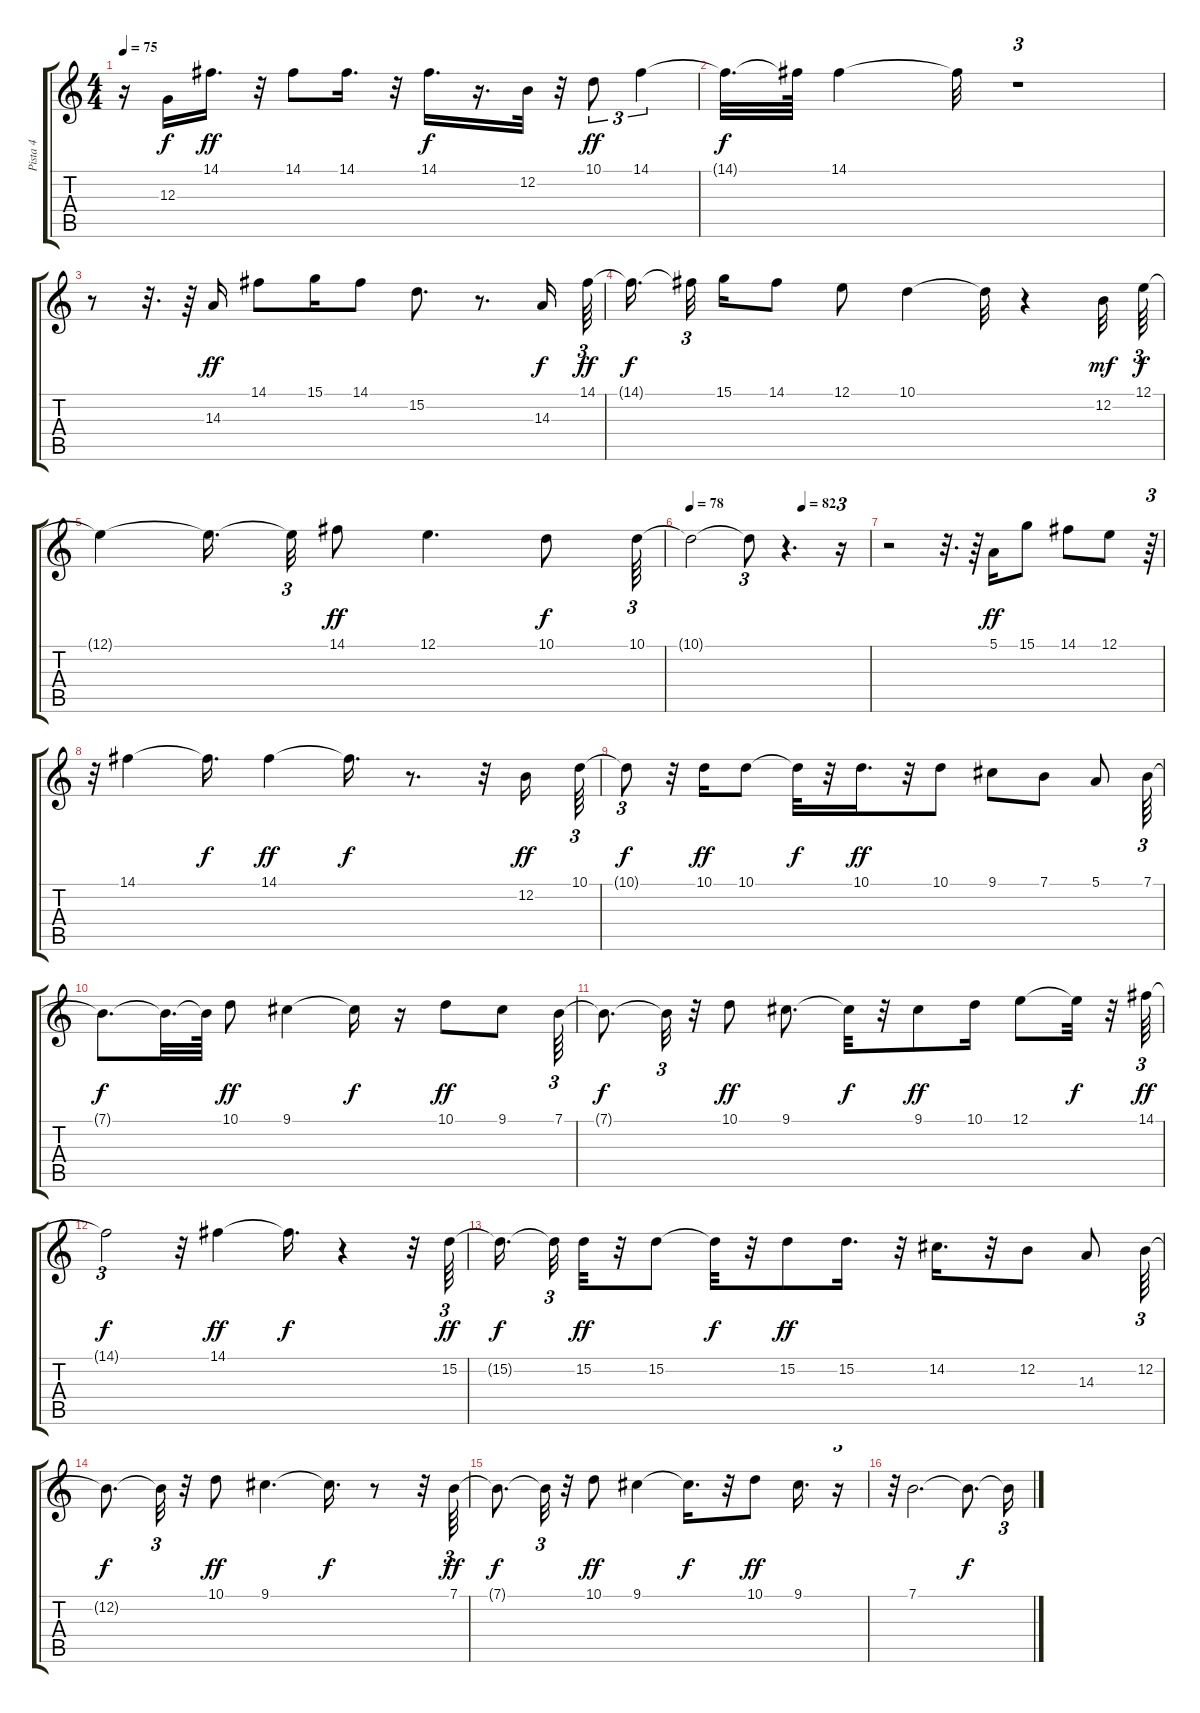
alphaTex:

\track ("Pista 4" "Pista 4") {instrument panflute}
\staff {score tabs}
\tuning (E4 B3 G3 D3 A2 E2) {hide}
\ts (4 4)
\tempo 75
\clef g2
\ks c
r.16{dy f} 12.3.16 14.1.16{d dy ff} r.32 14.1.8 14.1.16{d} r.32 14.1.16{d dy f} r.16{d} 12.2.32 r.32 10.1.8{tu (3 2) dy ff} 14.1.4{tu (3 2)} |
14.1{t}.32{d dy f} 14.1{t}.64 14.1.4 14.1{t}.32 r.1{tu (3 2)} |
r.8 r.32{d} r.64 14.3.16{dy ff} 14.1.8 15.1.16 14.1.8 15.2.8{d} r.8{d} 14.3.16{dy f} 14.1.64{tu (3 2) dy ff} |
14.1{t}.16{d dy f} 14.1{t}.32{tu (3 2)} 15.1.16 14.1.8 12.1.8 10.1.4 10.1{t}.32 r.4 12.2.32{dy mf} 12.1.64{tu (3 2) dy f} |
12.1{t}.4 12.1{t}.16{d} 12.1{t}.32{tu (3 2)} 14.1.8{dy ff} 12.1.4{d} 10.1.8{dy f} 10.1.64{tu (3 2)} |
\tempo 78
\tempo (82 0.625)
10.1{t}.2 10.1{t}.8{tu (3 2)} r.4{d} r.16{tu (3 2)} |
r.2 r.32{d} r.64 5.1.16{dy ff} 15.1.8 14.1.8 12.1.8 r.64{tu (3 2)} |
r.32{tu (3 2)} 14.1.4 14.1{t}.16{d dy f} 14.1.4{dy ff} 14.1{t}.16{d dy f} r.8{d} r.32 12.2.16{dy ff} 10.1.64{tu (3 2)} |
10.1{t}.8{tu (3 2) dy f} r.32 10.1.16{dy ff} 10.1.8 10.1{t}.32{dy f} r.32 10.1.16{d dy ff} r.32 10.1.8 9.1.8 7.1.8 5.1.8 7.1.64{tu (3 2)} |
7.1{t}.8{d dy f} 7.1{t}.32{d} 7.1{t}.64 10.1.8{dy ff} 9.1.4 9.1{t}.16{dy f} r.16 10.1.8{dy ff} 9.1.8 7.1.64{tu (3 2)} |
7.1{t}.8{d dy f} 7.1{t}.32{tu (3 2)} r.32 10.1.8{dy ff} 9.1.8{d} 9.1{t}.32{dy f} r.32 9.1.8{dy ff} 10.1.16 12.1.8 12.1{t}.32{dy f} r.32 14.1.64{tu (3 2) dy ff} |
14.1{t}.2{tu (3 2) dy f} r.32 14.1.4{dy ff} 14.1{t}.16{d dy f} r.4 r.32 15.2.64{tu (3 2) dy ff} |
15.2{t}.16{d dy f} 15.2{t}.32{tu (3 2)} 15.2.32{dy ff} r.32 15.2.8 15.2{t}.32{dy f} r.32 15.2.8{dy ff} 15.2.16{d} r.32 14.2.16{d} r.32 12.2.8 14.3.8 12.2.64{tu (3 2)} |
12.2{t}.8{d dy f} 12.2{t}.32{tu (3 2)} r.32 10.1.8{dy ff} 9.1.4{d} 9.1{t}.16{d dy f} r.8 r.32 7.1.64{tu (3 2) dy ff} |
7.1{t}.8{d dy f} 7.1{t}.32{tu (3 2)} r.32 10.1.8{dy ff} 9.1.4 9.1{t}.16{d dy f} r.32 10.1.8{dy ff} 9.1.16{d} r.16{tu (3 2)} |
r.32{tu (3 2)} 7.1.2{d} 7.1{t}.8{d dy f} 7.1{t}.16{tu (3 2)}
